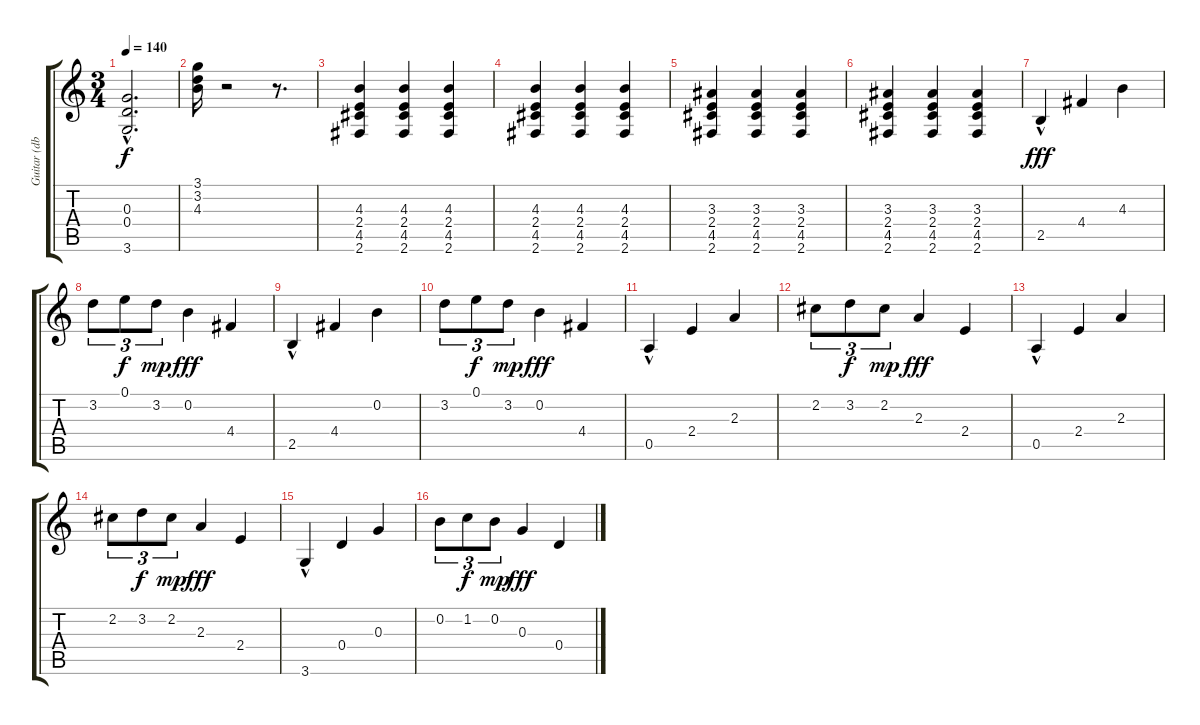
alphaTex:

\track ("Guitar (dbl track)" "Guitar (db") {instrument distortionguitar}
\staff {score tabs}
\tuning (E4 B3 G3 D3 A2 E2) {hide}
\ts (3 4)
\tempo 140
\clef g2
\ks c
(0.3{hac} 0.4{hac} 3.6{hac}).2{d dy f} |
(3.1 3.2 4.3).16 r.2 r.8{d} |
(4.3 2.4 4.5 2.6).4 (4.3 2.4 4.5 2.6).4 (4.3 2.4 4.5 2.6).4 |
(4.3 2.4 4.5 2.6).4 (4.3 2.4 4.5 2.6).4 (4.3 2.4 4.5 2.6).4 |
(3.3 2.4 4.5 2.6).4 (3.3 2.4 4.5 2.6).4 (3.3 2.4 4.5 2.6).4 |
(3.3 2.4 4.5 2.6).4 (3.3 2.4 4.5 2.6).4 (3.3 2.4 4.5 2.6).4 |
2.5{hac}.4{dy fff} 4.4.4 4.3.4 |
3.2.8{tu (3 2)} 0.1.8{tu (3 2) dy f} 3.2.8{tu (3 2) dy mp} 0.2.4{dy fff} 4.4.4 |
2.5{hac}.4 4.4.4 0.2.4 |
3.2.8{tu (3 2)} 0.1.8{tu (3 2) dy f} 3.2.8{tu (3 2) dy mp} 0.2.4{dy fff} 4.4.4 |
0.5{hac}.4 2.4.4 2.3.4 |
2.2.8{tu (3 2)} 3.2.8{tu (3 2) dy f} 2.2.8{tu (3 2) dy mp} 2.3.4{dy fff} 2.4.4 |
0.5{hac}.4 2.4.4 2.3.4 |
2.2.8{tu (3 2)} 3.2.8{tu (3 2) dy f} 2.2.8{tu (3 2) dy mp} 2.3.4{dy fff} 2.4.4 |
3.6{hac}.4 0.4.4 0.3.4 |
0.2.8{tu (3 2)} 1.2.8{tu (3 2) dy f} 0.2.8{tu (3 2) dy mp} 0.3.4{dy fff} 0.4.4
